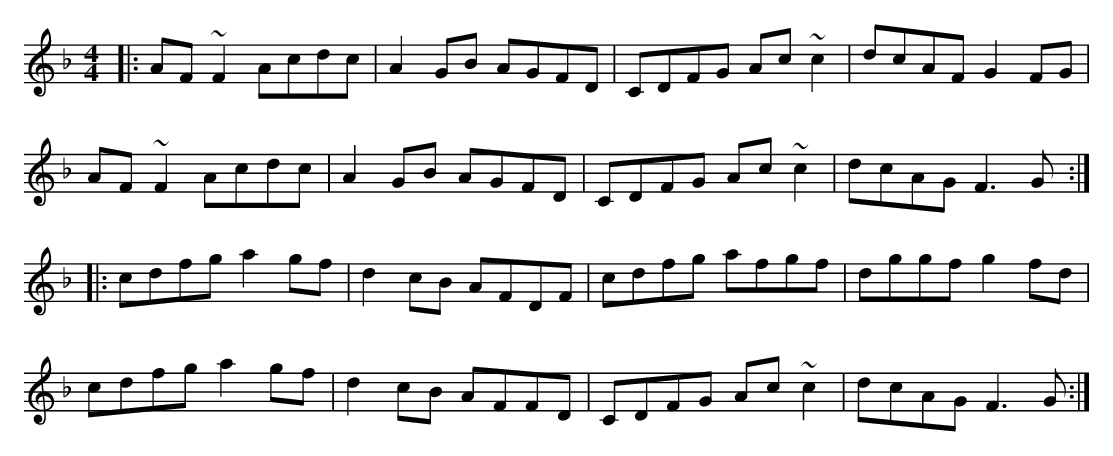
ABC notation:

X:1
M:4/4
K:F
|:AF ~F2 Acdc|A2GB AGFD|CDFG Ac ~c2|dcAF G2FG|
AF ~F2 Acdc|A2GB AGFD|CDFG Ac ~c2|dcAG F3G:|
|:cdfg a2gf|d2cB AFDF|cdfg afgf|dggf g2fd|
cdfg a2gf|d2cB AFFD|CDFG Ac ~c2|dcAG F3G:|
